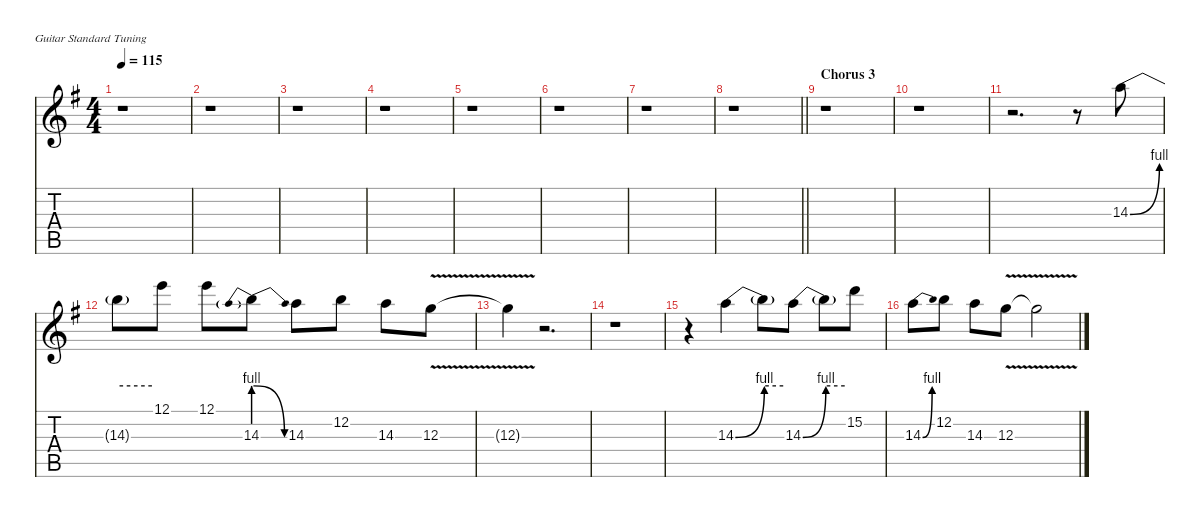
\defaultSystemsLayout 8
\hideDynamics
\bracketExtendMode nobrackets
\singleTrackTrackNamePolicy hidden
\multiTrackTrackNamePolicy hidden
\otherSystemsTrackNameOrientation horizontal
\track ("Guitar 2 Left" "od.guit.") {defaultSystemsLayout 8 instrument overdrivenguitar}
\staff {score tabs}
\tuning (E4 B3 G3 D3 A2 E2)
\ts (4 4)
\tempo 115
\clef g2
\ks g
r.1{dy f beam Down} |
r.1{beam Down} |
r.1{beam Down} |
r.1{beam Down} |
r.1{beam Down} |
r.1{beam Down} |
r.1{beam Down} |
\barLineRight lightlight
r.1{beam Down} |
\section ("" "Chorus 3")
r.1{beam Down} |
r.1{beam Down} |
r.2{d beam Down} r.8{beam Down} 14.3{be (bend 0 0 60 4) acc forcenatural}.8{beam Down} |
14.3{be (hold 0 4 60 4) t}.8{beam Down} 12.1{acc forcenatural}.8{beam Down} 12.1{acc forcenatural}.8{beam Down} 14.3{be (prebendrelease 0 4 60 0)}.8{beam Down} 14.3{acc forcenatural}.8{beam Down} 12.2{acc forcenatural}.8{beam Down} 14.3{acc forcenatural}.8{beam Down} 12.3{v acc forcenatural}.8{beam Down} |
12.3{v t acc forcenatural}.4{beam Down} r.2{d beam Down} |
r.1{beam Down} |
r.4{beam Down} 14.3{be (bend 0 0 60 4) acc forcenatural}.4{beam Down} 14.3{be (hold 0 4 60 4) t}.8{beam Down} 14.3{be (bend 0 0 60 4) acc forcenatural}.8{beam Down} 14.3{be (hold 0 4 60 4) t}.8{beam Down} 15.2{acc forcenatural}.8{beam Down} |
14.3{be (bend 0 0 15 4) acc forcenatural}.8{beam Down} 12.2{acc forcenatural}.8{beam Down} 14.3{acc forcenatural}.8{beam Down} 12.3{v acc forcenatural}.8{beam Down} 12.3{v t acc forcenatural}.2{beam Down}
